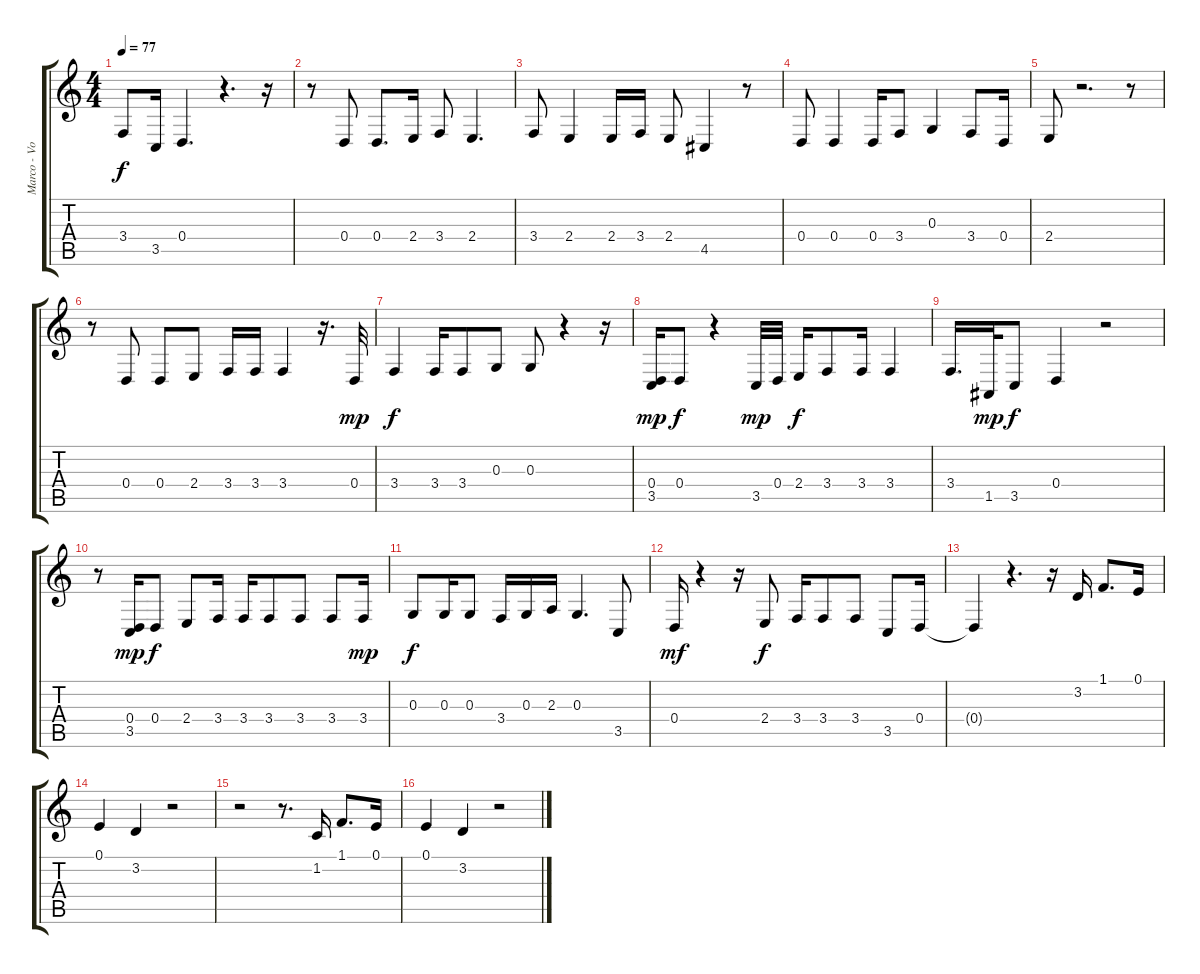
\track ("Marco - Vocals" "Marco - Vo") {mute instrument tenorsax}
\staff {score tabs}
\tuning (E4 B3 G3 D3 A2 E2) {hide}
\ts (4 4)
\tempo 77
\clef g2
\ks c
3.4.8{dy f} 3.5.16 0.4.4{d} r.4{d} r.16 |
r.8 0.4.8 0.4.8{d} 2.4.16 3.4.8 2.4.4{d} |
3.4.8 2.4.4 2.4.16 3.4.16 2.4.8 4.5.4 r.8 |
0.4.8 0.4.4 0.4.16 3.4.8 0.3.4 3.4.8 0.4.16 |
2.4.8 r.2{d} r.8 |
r.8 0.4.8 0.4.8 2.4.8 3.4.16 3.4.16 3.4.4 r.16{d} 0.4.32{dy mp} |
3.4.4{dy f} 3.4.16 3.4.8 0.3.8 0.3.8 r.4 r.16 |
(0.4 3.5).16{dy mp} 0.4.8{dy f} r.4 3.5.32{dy mp} 0.4.32 2.4.16{dy f} 3.4.8 3.4.16 3.4.4 |
3.4.16{d} 1.5.32{dy mp} 3.5.8{dy f} 0.4.4 r.2 |
r.8 (0.4 3.5).16{dy mp} 0.4.8{dy f} 2.4.8 3.4.16 3.4.16 3.4.8 3.4.8 3.4.8 3.4.16{dy mp} |
0.3.8{dy f} 0.3.16 0.3.8 3.4.16 0.3.16 2.3.16 0.3.4{d} 3.5.8 |
0.4.16{dy mf} r.4 r.16 2.4.8{dy f} 3.4.16 3.4.8 3.4.8 3.5.8 0.4.16 |
0.4{t}.4 r.4{d} r.16 3.2.16 1.1.8{d} 0.1.16 |
0.1.4 3.2.4 r.2 |
r.2 r.8{d} 1.2.16 1.1.8{d} 0.1.16 |
0.1.4 3.2.4 r.2
